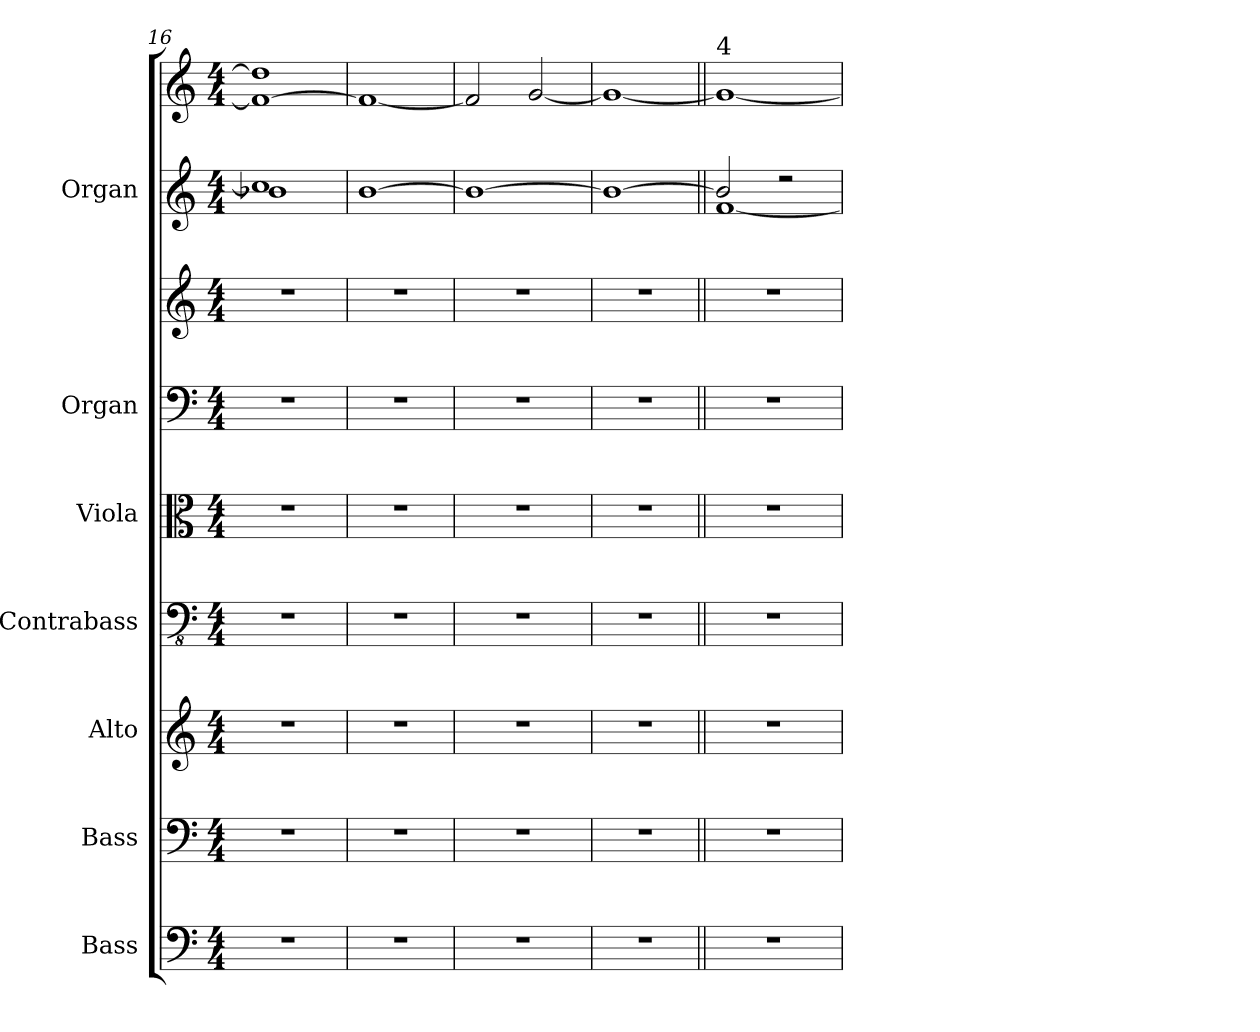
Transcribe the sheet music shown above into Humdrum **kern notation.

**kern	**kern	**kern	**kern	**kern	**kern	**kern	**kern	**kern
*part7	*part6	*part5	*part4	*part3	*part2	*part2	*part1	*part1
*staff9	*staff8	*staff7	*staff6	*staff5	*staff4	*staff3	*staff2	*staff1
*I"Bass	*I"Bass	*I"Alto	*I"Contrabass	*I"Viola	*I"Organ	*	*I"Organ	*
*I'B.	*I'B.	*I'A.	*I'Cb.	*I'Vla.	*I'Org.	*	*I'Org.	*
*clefF4	*clefF4	*clefG2	*clefFv4	*clefC3	*clefF4	*clefG2	*clefG2	*clefG2
*	*	*	*ITrd7c12	*	*	*	*	*
*k[]	*k[]	*k[]	*k[]	*k[]	*k[]	*k[]	*k[]	*k[]
*M4/4	*M4/4	*M4/4	*M4/4	*M4/4	*M4/4	*M4/4	*M4/4	*M4/4
=16	=16	=16	=16	=16	=16	=16	=16	=16
*	*	*	*	*	*	*	*^	*^
1r	1r	1r	1r	1r	1r	1r	1cc]	1b-X	1f#_	1dd]
*	*	*	*	*	*	*	*v	*v	*	*
*	*	*	*	*	*	*	*	*v	*v
=17	=17	=17	=17	=17	=17	=17	=17	=17
1r	1r	1r	1r	1r	1r	1r	[1b	1f#_
=18	=18	=18	=18	=18	=18	=18	=18	=18
1r	1r	1r	1r	1r	1r	1r	1b_	2f#/]
.	.	.	.	.	.	.	.	[2g/
=19	=19	=19	=19	=19	=19	=19	=19	=19
1r	1r	1r	1r	1r	1r	1r	1b_	1g_
=20||	=20||	=20||	=20||	=20||	=20||	=20||	=20||	=20||
*	*	*	*	*	*	*	*^	*
!	!	!	!	!	!	!	!	!	!LO:TX:a:t=4
1r	1r	1r	1r	1r	1r	1r	2b/]	[1f	1g_
.	.	.	.	.	.	.	2r	.	.
*	*	*	*	*	*	*	*v	*v	*
=	=	=	=	=	=	=	=	=
*-	*-	*-	*-	*-	*-	*-	*-	*-
